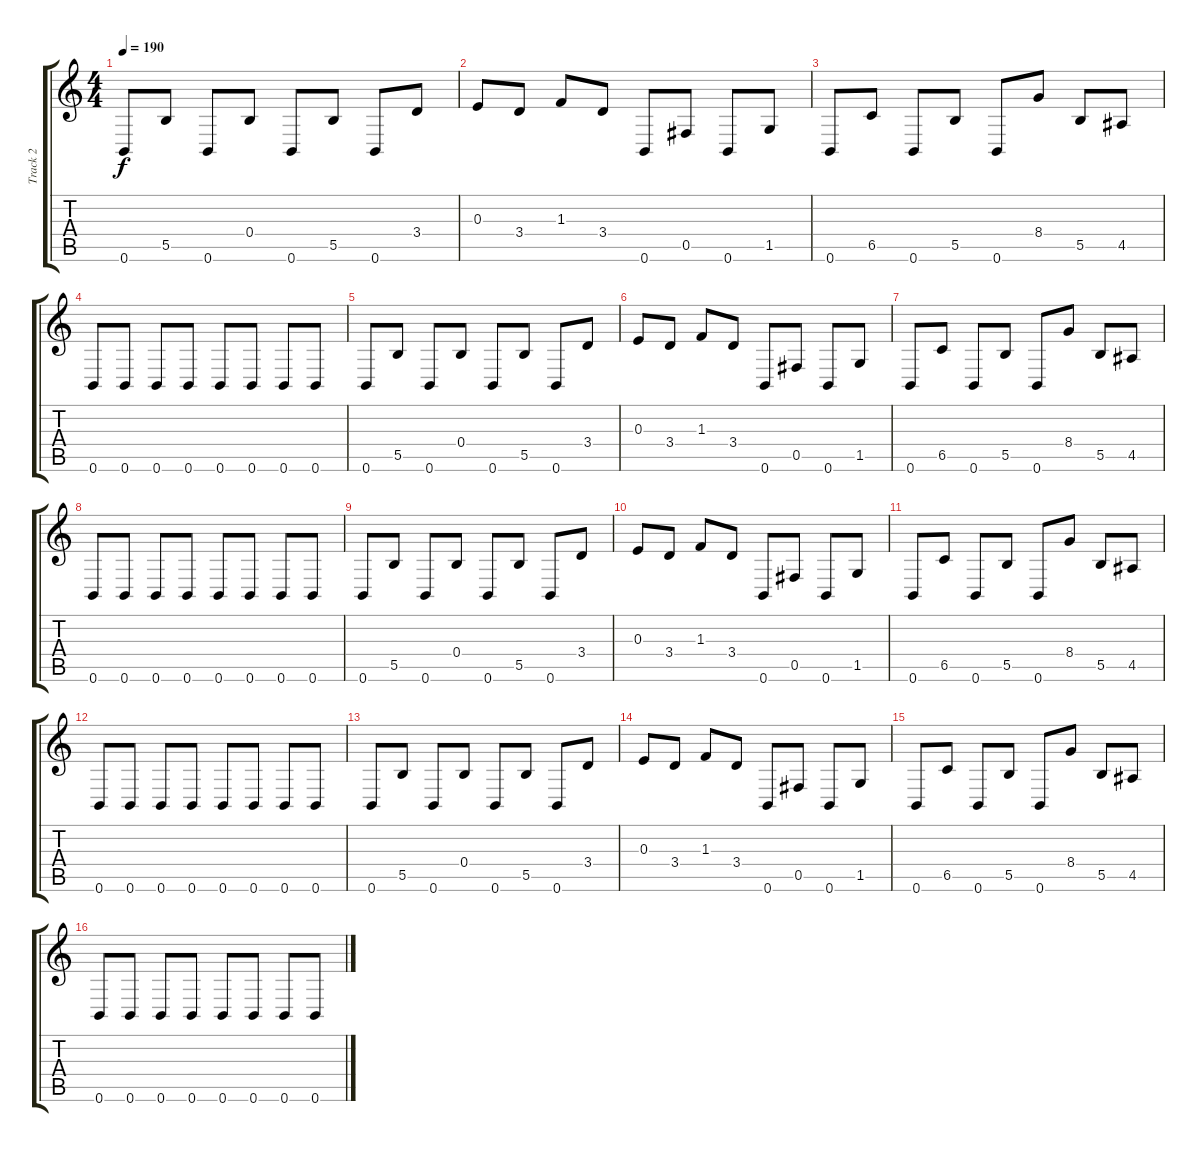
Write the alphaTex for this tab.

\track ("Track 2" "Track 2") {instrument distortionguitar}
\staff {score tabs}
\tuning (Db4 Ab3 E3 B2 Gb2 B1) {hide}
\ts (4 4)
\tempo 190
\clef g2
\ks c
0.6.8{dy f} 5.5.8 0.6.8 0.4.8 0.6.8 5.5.8 0.6.8 3.4.8 |
0.3.8 3.4.8 1.3.8 3.4.8 0.6.8 0.5.8 0.6.8 1.5.8 |
0.6.8 6.5.8 0.6.8 5.5.8 0.6.8 8.4.8 5.5.8 4.5.8 |
0.6.8 0.6.8 0.6.8 0.6.8 0.6.8 0.6.8 0.6.8 0.6.8 |
0.6.8 5.5.8 0.6.8 0.4.8 0.6.8 5.5.8 0.6.8 3.4.8 |
0.3.8 3.4.8 1.3.8 3.4.8 0.6.8 0.5.8 0.6.8 1.5.8 |
0.6.8 6.5.8 0.6.8 5.5.8 0.6.8 8.4.8 5.5.8 4.5.8 |
0.6.8 0.6.8 0.6.8 0.6.8 0.6.8 0.6.8 0.6.8 0.6.8 |
0.6.8 5.5.8 0.6.8 0.4.8 0.6.8 5.5.8 0.6.8 3.4.8 |
0.3.8 3.4.8 1.3.8 3.4.8 0.6.8 0.5.8 0.6.8 1.5.8 |
0.6.8 6.5.8 0.6.8 5.5.8 0.6.8 8.4.8 5.5.8 4.5.8 |
0.6.8 0.6.8 0.6.8 0.6.8 0.6.8 0.6.8 0.6.8 0.6.8 |
0.6.8 5.5.8 0.6.8 0.4.8 0.6.8 5.5.8 0.6.8 3.4.8 |
0.3.8 3.4.8 1.3.8 3.4.8 0.6.8 0.5.8 0.6.8 1.5.8 |
0.6.8 6.5.8 0.6.8 5.5.8 0.6.8 8.4.8 5.5.8 4.5.8 |
0.6.8 0.6.8 0.6.8 0.6.8 0.6.8 0.6.8 0.6.8 0.6.8
